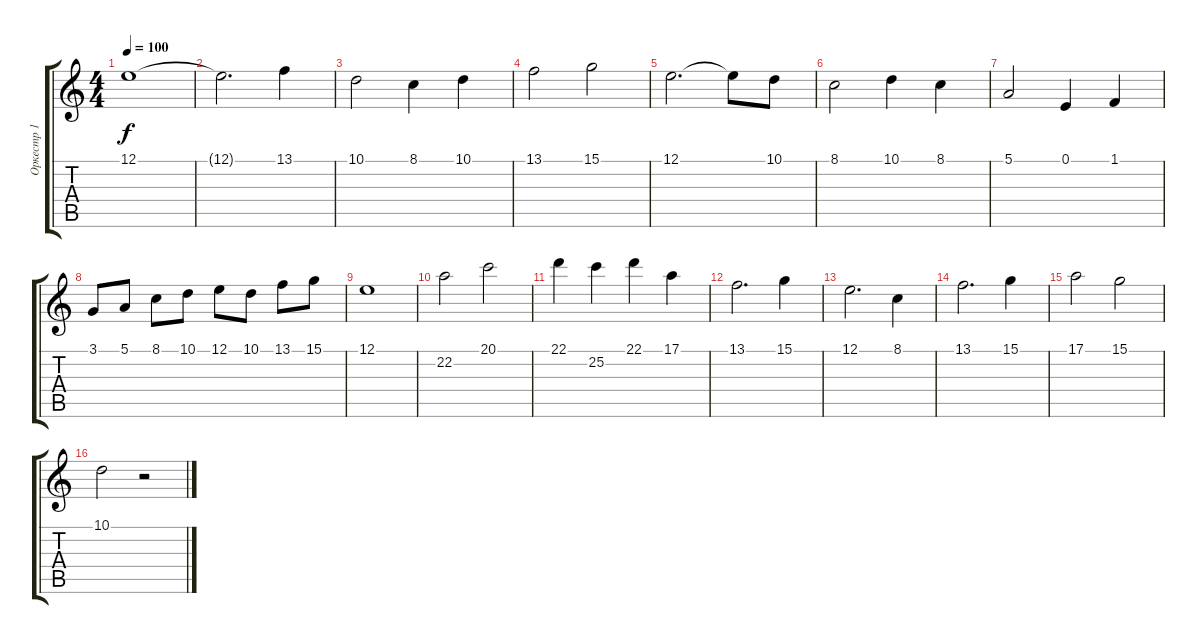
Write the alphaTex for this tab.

\track ("Оркестр 1" "Оркестр 1") {instrument stringensemble1}
\staff {score tabs}
\tuning (E4 B3 G3 D3 A2 E2) {hide}
\ts (4 4)
\tempo 100
\clef g2
\ks c
12.1.1{dy f} |
12.1{t}.2{d} 13.1.4 |
10.1.2 8.1.4 10.1.4 |
13.1.2 15.1.2 |
12.1.2{d} 12.1{t}.8 10.1.8 |
8.1.2 10.1.4 8.1.4 |
5.1.2 0.1.4 1.1.4 |
3.1.8 5.1.8 8.1.8 10.1.8 12.1.8 10.1.8 13.1.8 15.1.8 |
12.1.1 |
22.2.2 20.1.2 |
22.1.4 25.2.4 22.1.4 17.1.4 |
13.1.2{d} 15.1.4 |
12.1.2{d} 8.1.4 |
13.1.2{d} 15.1.4 |
17.1.2 15.1.2 |
10.1.2 r.2
